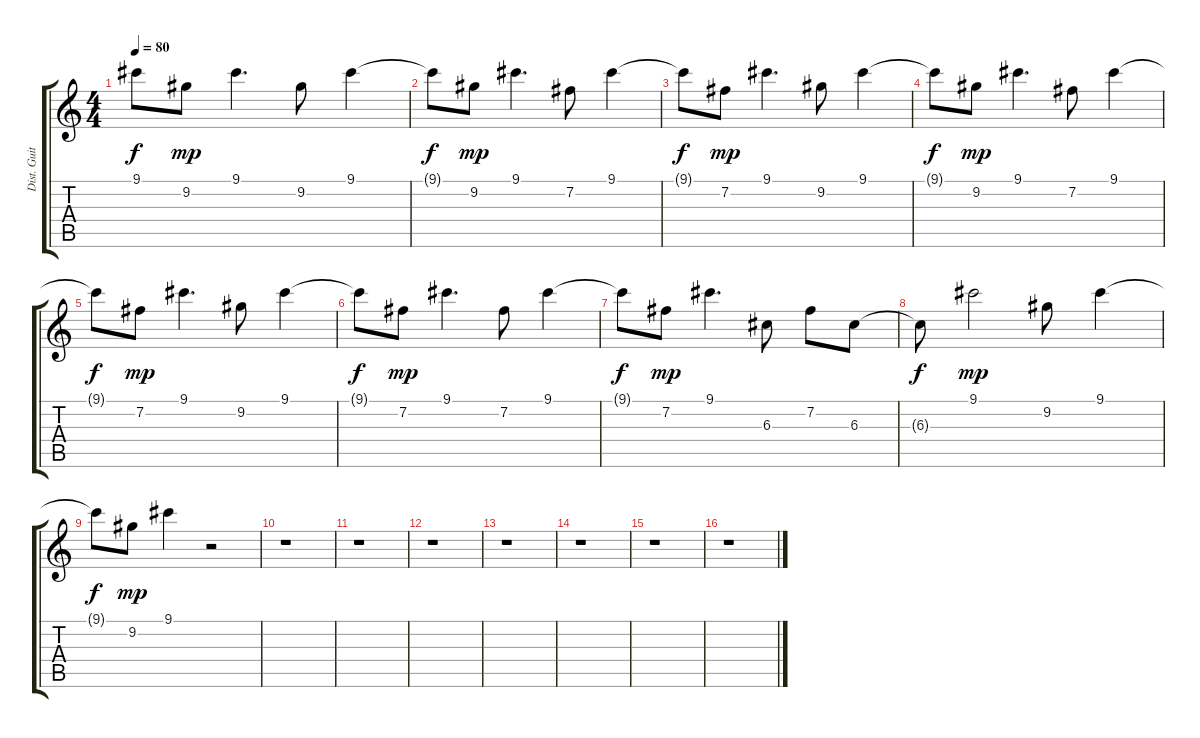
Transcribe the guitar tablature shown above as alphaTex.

\track ("Dist. Guitar" "Dist. Guit") {instrument distortionguitar}
\staff {score tabs}
\tuning (E4 B3 G3 D3 A2 E2) {hide}
\ts (4 4)
\tempo 80
\clef g2
\ks c
9.1{t}.8{dy f} 9.2.8{dy mp} 9.1.4{d} 9.2.8 9.1.4 |
9.1{t}.8{dy f} 9.2.8{dy mp} 9.1.4{d} 7.2.8 9.1.4 |
9.1{t}.8{dy f} 7.2.8{dy mp} 9.1.4{d} 9.2.8 9.1.4 |
9.1{t}.8{dy f} 9.2.8{dy mp} 9.1.4{d} 7.2.8 9.1.4 |
9.1{t}.8{dy f} 7.2.8{dy mp} 9.1.4{d} 9.2.8 9.1.4 |
9.1{t}.8{dy f} 7.2.8{dy mp} 9.1.4{d} 7.2.8 9.1.4 |
9.1{t}.8{dy f} 7.2.8{dy mp} 9.1.4{d} 6.3.8 7.2.8 6.3.8 |
6.3{t}.8{dy f} 9.1.2{dy mp} 9.2.8 9.1.4 |
9.1{t}.8{dy f} 9.2.8{dy mp} 9.1.4 r.2 |
r.1 |
r.1 |
r.1 |
r.1 |
r.1 |
r.1 |
r.1
